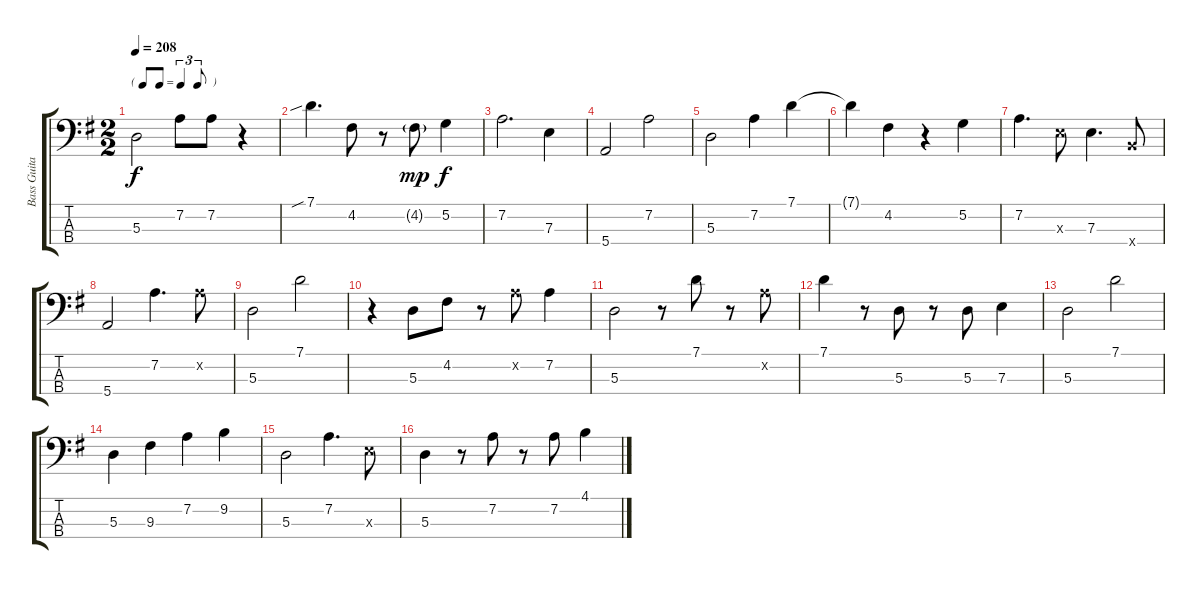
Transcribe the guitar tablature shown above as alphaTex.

\track ("Bass Guitar" "Bass Guita") {instrument electricbasspick}
\staff {score tabs}
\tuning (G2 D2 A1 E1) {hide}
\ts (2 2)
\tf triplet8th
\tempo 208
\clef f4
\ks g
5.3.2{dy f} 7.2.8 7.2.8 r.4 |
7.1{sib}.4{d} 4.2.8 r.8 4.2{g}.8{dy mp} 5.2.4{dy f} |
7.2.2{d} 7.3.4 |
5.4.2 7.2.2 |
5.3.2 7.2.4 7.1.4 |
7.1{t}.4 4.2.4 r.4 5.2.4 |
7.2.4{d} 7.3{x}.8 7.3.4{d} 7.4{x}.8 |
5.4.2 7.2.4{d} 7.2{x}.8 |
5.3.2 7.1.2 |
r.4 5.3.8 4.2.8 r.8 7.2{x}.8 7.2.4 |
5.3.2 r.8 7.1.8 r.8 7.2{x}.8 |
7.1.4 r.8 5.3.8 r.8 5.3.8 7.3.4 |
5.3.2 7.1.2 |
5.3.4 9.3.4 7.2.4 9.2.4 |
5.3.2 7.2.4{d} 7.3{x}.8 |
5.3.4 r.8 7.2.8 r.8 7.2.8 4.1.4
